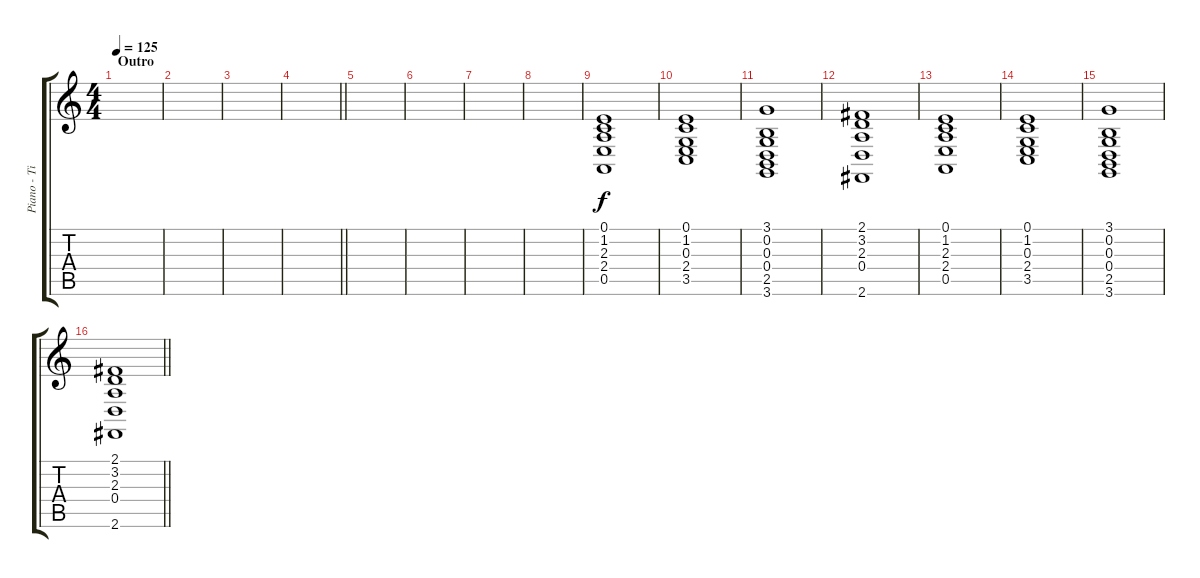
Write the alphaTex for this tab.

\track ("Piano - Tina" "Piano - Ti") {instrument electricpiano1}
\staff {score tabs}
\tuning (E4 B3 G3 D3 A2 E2) {hide}
\ts (4 4)
\section ("" "Outro")
\tempo 125
\clef g2
\ks c
|
|
|
\barLineRight lightlight
|
|
|
|
|
(0.1 1.2 2.3 2.4 0.5).1 |
(0.1 1.2 0.3 2.4 3.5).1 |
(3.1 0.2 0.3 0.4 2.5 3.6).1 |
(2.1 3.2 2.3 0.4 2.6).1 |
(0.1 1.2 2.3 2.4 0.5).1 |
(0.1 1.2 0.3 2.4 3.5).1 |
(3.1 0.2 0.3 0.4 2.5 3.6).1 |
\barLineRight lightlight
(2.1 3.2 2.3 0.4 2.6).1
